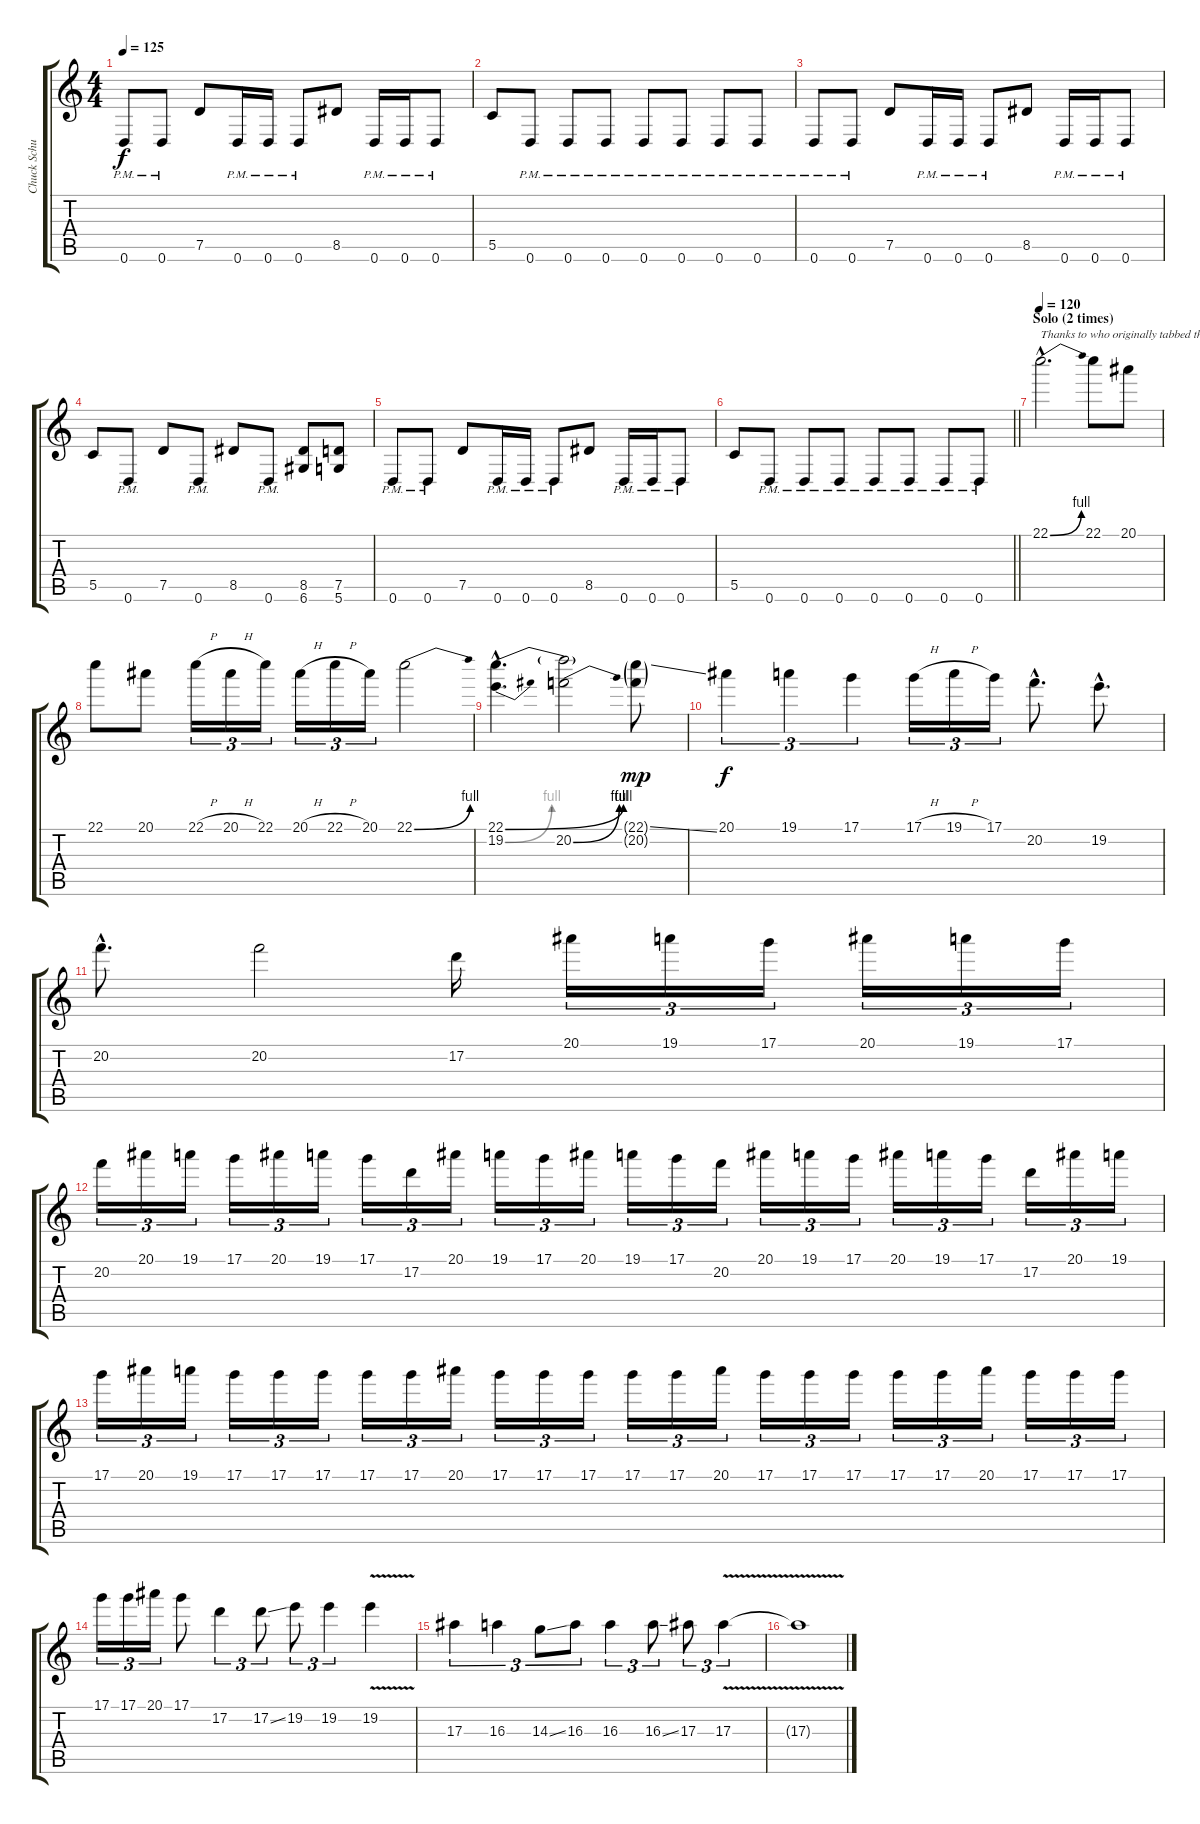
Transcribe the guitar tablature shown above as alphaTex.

\track ("Chuck Schuldiner Lead" "Chuck Schu") {instrument distortionguitar}
\staff {score tabs}
\tuning (D4 A3 F3 C3 G2 D2) {hide}
\ts (4 4)
\tempo 125
\clef g2
\ks c
0.6{pm}.8{dy f} 0.6{pm}.8 7.5.8 0.6{pm}.16 0.6{pm}.16 0.6{pm}.8 8.5.8 0.6{pm}.16 0.6{pm}.16 0.6{pm}.8 |
5.5.8 0.6{pm}.8 0.6{pm}.8 0.6{pm}.8 0.6{pm}.8 0.6{pm}.8 0.6{pm}.8 0.6{pm}.8 |
0.6{pm}.8 0.6{pm}.8 7.5.8 0.6{pm}.16 0.6{pm}.16 0.6{pm}.8 8.5.8 0.6{pm}.16 0.6{pm}.16 0.6{pm}.8 |
5.5.8 0.6{pm}.8 7.5.8 0.6{pm}.8 8.5.8 0.6{pm}.8 (8.5 6.6).8 (7.5 5.6).8 |
0.6{pm}.8 0.6{pm}.8 7.5.8 0.6{pm}.16 0.6{pm}.16 0.6{pm}.8 8.5.8 0.6{pm}.16 0.6{pm}.16 0.6{pm}.8 |
\barLineRight lightlight
5.5.8 0.6{pm}.8 0.6{pm}.8 0.6{pm}.8 0.6{pm}.8 0.6{pm}.8 0.6{pm}.8 0.6{pm}.8 |
\section ("" "Solo (2 times)")
\tempo 120
22.1{be (bend 0 0 60 4) hac}.2{d txt "Thanks to who originally tabbed this, good job"} 22.1.8 20.1.8 |
22.1.8 20.1.8 22.1{h}.16{tu (3 2)} 20.1{h}.16{tu (3 2)} 22.1.16{tu (3 2)} 20.1{h}.16{tu (3 2)} 22.1{h}.16{tu (3 2)} 20.1.16{tu (3 2)} 22.1{be (bend 0 0 60 4)}.2 |
(22.1{be (bend 0 0 60 4) hac} 19.2{be (bend 0 0 60 4) hac}).4{d} (22.1{t} 20.2{be (bend 0 0 60 4)}).2 (22.1{ss g} 20.2{g}).8{dy mp} |
20.1.4{tu (3 2) dy f} 19.1.4{tu (3 2)} 17.1.4{tu (3 2)} 17.1{h}.16{tu (3 2)} 19.1{h}.16{tu (3 2)} 17.1.16{tu (3 2)} 20.2{hac}.8{d} 19.2{hac}.8{d} |
20.2{hac}.8{d} 20.2.2 17.2.16 20.1.16{tu (3 2)} 19.1.16{tu (3 2)} 17.1.16{tu (3 2)} 20.1.16{tu (3 2)} 19.1.16{tu (3 2)} 17.1.16{tu (3 2)} |
20.2.16{tu (3 2)} 20.1.16{tu (3 2)} 19.1.16{tu (3 2)} 17.1.16{tu (3 2)} 20.1.16{tu (3 2)} 19.1.16{tu (3 2)} 17.1.16{tu (3 2)} 17.2.16{tu (3 2)} 20.1.16{tu (3 2)} 19.1.16{tu (3 2)} 17.1.16{tu (3 2)} 20.1.16{tu (3 2)} 19.1.16{tu (3 2)} 17.1.16{tu (3 2)} 20.2.16{tu (3 2)} 20.1.16{tu (3 2)} 19.1.16{tu (3 2)} 17.1.16{tu (3 2)} 20.1.16{tu (3 2)} 19.1.16{tu (3 2)} 17.1.16{tu (3 2)} 17.2.16{tu (3 2)} 20.1.16{tu (3 2)} 19.1.16{tu (3 2)} |
17.1.16{tu (3 2)} 20.1.16{tu (3 2)} 19.1.16{tu (3 2)} 17.1.16{tu (3 2)} 17.1.16{tu (3 2)} 17.1.16{tu (3 2)} 17.1.16{tu (3 2)} 17.1.16{tu (3 2)} 20.1.16{tu (3 2)} 17.1.16{tu (3 2)} 17.1.16{tu (3 2)} 17.1.16{tu (3 2)} 17.1.16{tu (3 2)} 17.1.16{tu (3 2)} 20.1.16{tu (3 2)} 17.1.16{tu (3 2)} 17.1.16{tu (3 2)} 17.1.16{tu (3 2)} 17.1.16{tu (3 2)} 17.1.16{tu (3 2)} 20.1.16{tu (3 2)} 17.1.16{tu (3 2)} 17.1.16{tu (3 2)} 17.1.16{tu (3 2)} |
17.1.16{tu (3 2)} 17.1.16{tu (3 2)} 20.1.16{tu (3 2)} 17.1.8 17.2.4{tu (3 2)} 17.2{ss}.8{tu (3 2)} 19.2.8{tu (3 2)} 19.2.4{tu (3 2)} 19.2{v}.4 |
17.3.4{tu (3 2)} 16.3.4{tu (3 2)} 14.3{ss}.8{tu (3 2)} 16.3.8{tu (3 2)} 16.3.4{tu (3 2)} 16.3{ss}.8{tu (3 2)} 17.3.8{tu (3 2)} 17.3{v}.4{tu (3 2)} |
17.3{t}.1
